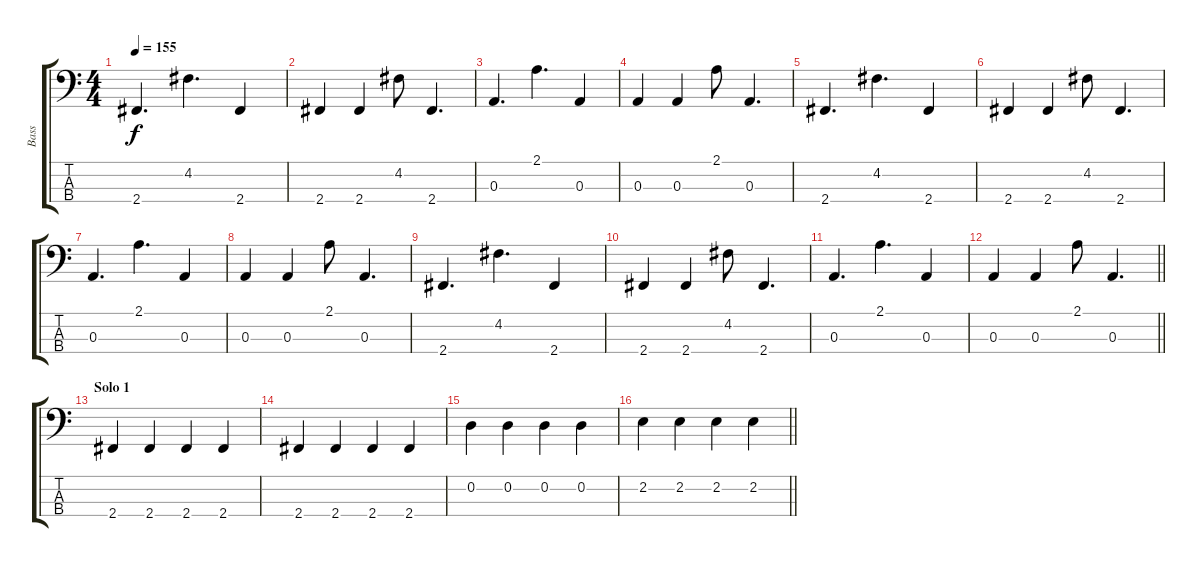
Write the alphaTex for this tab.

\track ("Bass" "Bass") {instrument electricbassfinger}
\staff {score tabs}
\tuning (G2 D2 A1 E1) {hide}
\ts (4 4)
\tempo 155
\clef f4
\ks c
2.4.4{d dy f} 4.2.4{d} 2.4.4 |
2.4.4 2.4.4 4.2.8 2.4.4{d} |
0.3.4{d} 2.1.4{d} 0.3.4 |
0.3.4 0.3.4 2.1.8 0.3.4{d} |
2.4.4{d} 4.2.4{d} 2.4.4 |
2.4.4 2.4.4 4.2.8 2.4.4{d} |
0.3.4{d} 2.1.4{d} 0.3.4 |
0.3.4 0.3.4 2.1.8 0.3.4{d} |
2.4.4{d} 4.2.4{d} 2.4.4 |
2.4.4 2.4.4 4.2.8 2.4.4{d} |
0.3.4{d} 2.1.4{d} 0.3.4 |
\barLineRight lightlight
0.3.4 0.3.4 2.1.8 0.3.4{d} |
\section ("" "Solo 1")
2.4.4 2.4.4 2.4.4 2.4.4 |
2.4.4 2.4.4 2.4.4 2.4.4 |
0.2.4 0.2.4 0.2.4 0.2.4 |
\barLineRight lightlight
2.2.4 2.2.4 2.2.4 2.2.4
